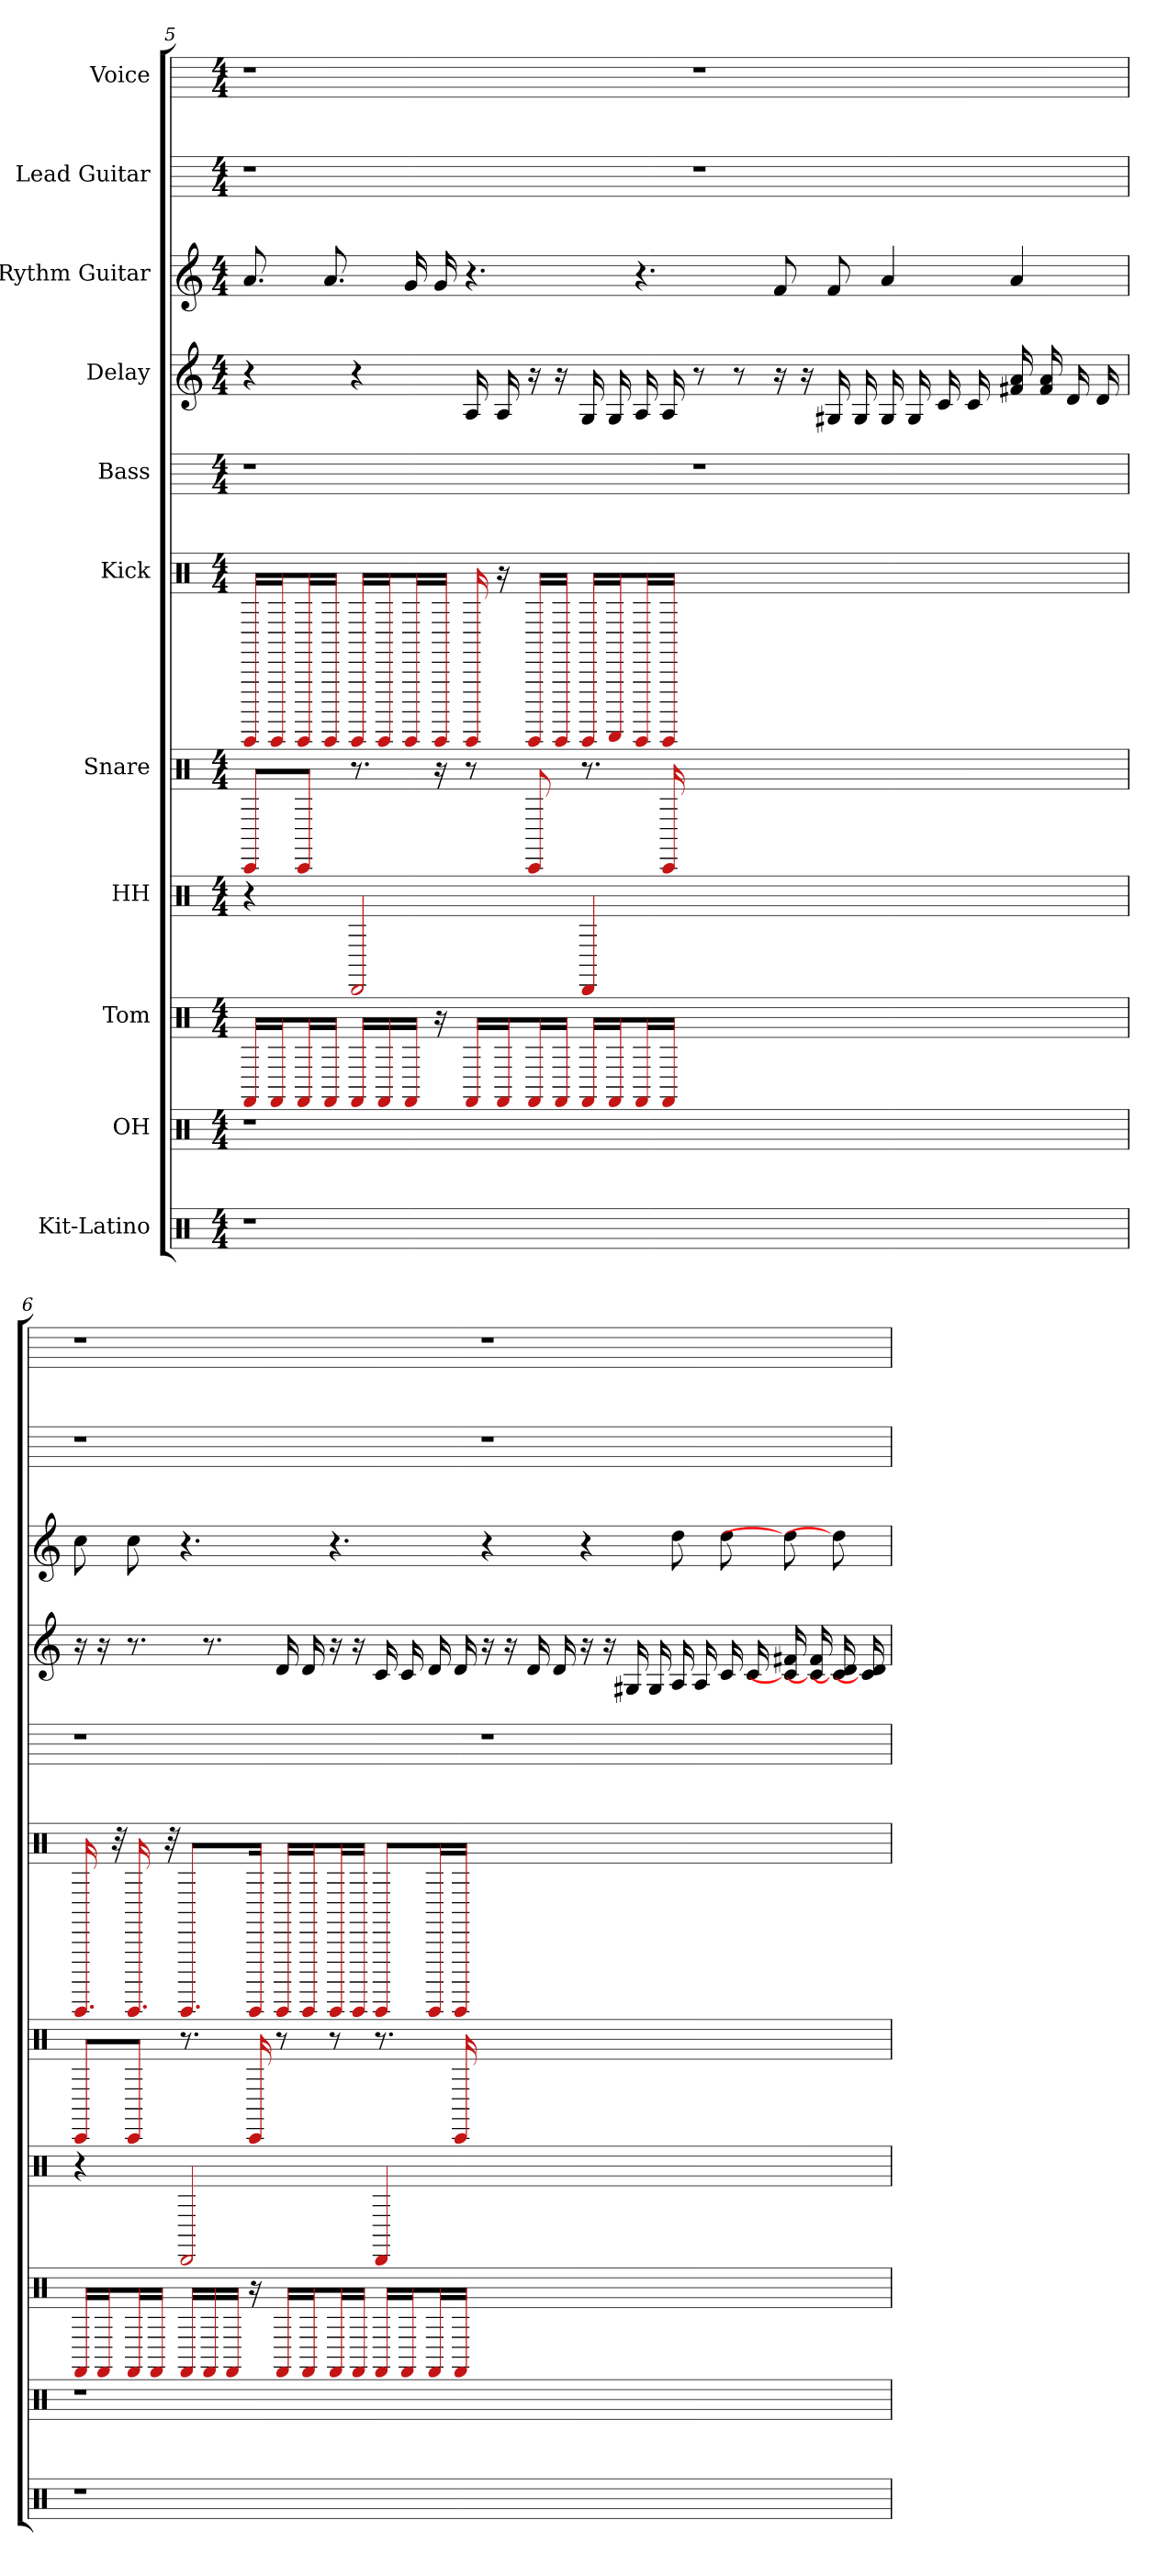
**kern	**kern	**kern	**kern	**kern	**kern	**kern	**kern	**kern	**kern	**kern
*part11	*part10	*part9	*part8	*part7	*part6	*part5	*part4	*part3	*part2	*part1
*staff11	*staff10	*staff9	*staff8	*staff7	*staff6	*staff5	*staff4	*staff3	*staff2	*staff1
*I"Kit-Latino	*I"OH	*I"Tom	*I"HH	*I"Snare	*I"Kick	*I"Bass	*I"Delay	*I"Rythm Guitar	*I"Lead Guitar	*I"Voice
*clefX	*clefX	*clefX	*clefX	*clefX	*clefX	*	*	*	*	*
*k[]	*k[]	*k[]	*k[]	*k[]	*k[]	*k[]	*k[]	*k[]	*k[]	*k[]
*M4/4	*M4/4	*M4/4	*M4/4	*M4/4	*M4/4	*M4/4	*M4/4	*M4/4	*M4/4	*M4/4
=5	=5	=5	=5	=5	=5	=5	=5	=5	=5	=5
1r	1r	16FF#/LL	4r	8CC/L	16CCCC/LL	1r	4r	8.a	1r	1r
.	.	16FF#/J	.	.	16CCCC/J	.	.	.	.	.
.	.	16FF#/L	.	8CC/J	16CCCC/L	.	.	.	.	.
.	.	16FF#/JJ	.	.	16CCCC/JJ	.	.	8.a	.	.
.	.	16FF#/LL	2DD	8.r	16CCCC/LL	.	4r	.	.	.
.	.	16FF#/	.	.	16CCCC/J	.	.	.	.	.
.	.	16FF#/JJ	.	.	16CCCC#/L	.	.	16g	.	.
.	.	16r	.	16r	16CCCC/JJ	.	.	16g	.	.
.	.	16FF#/LL	.	8r	16CCCC	.	16A	4.r	.	.
.	.	16FF#/J	.	.	16r	.	16A	.	.	.
.	.	16FF#/L	.	8CC	16CCCC/LL	.	16r	.	.	.
.	.	16FF#/JJ	.	.	16CCCC/JJ	.	16r	.	.	.
.	.	16FF#/LL	4DD	8.r	16CCCC#/LL	.	16G	.	.	.
.	.	16FF#/J	.	.	16DDDD/J	.	16G	.	.	.
.	.	16FF#/L	.	.	16CCCC#/L	.	16A	4.r	.	.
.	.	16FF#/JJ	.	16CC	16CCCC/JJ	.	16A	.	.	.
1ryy	1ryy	1ryy	1ryy	1ryy	1ryy	1r	8r	.	1r	1r
.	.	.	.	.	.	.	8r	.	.	.
.	.	.	.	.	.	.	16r	8f	.	.
.	.	.	.	.	.	.	16r	.	.	.
.	.	.	.	.	.	.	16G#	8f	.	.
.	.	.	.	.	.	.	16G#	.	.	.
.	.	.	.	.	.	.	16G#	4a	.	.
.	.	.	.	.	.	.	16G#	.	.	.
.	.	.	.	.	.	.	16c	.	.	.
.	.	.	.	.	.	.	16c	.	.	.
.	.	.	.	.	.	.	16a 16f#	4a	.	.
.	.	.	.	.	.	.	16a 16f#	.	.	.
.	.	.	.	.	.	.	16d	.	.	.
.	.	.	.	.	.	.	16d	.	.	.
=6	=6	=6	=6	=6	=6	=6	=6	=6	=6	=6
1r	1r	16FF#/LL	4r	8CC/L	16.CCCC	1r	16r	8cc	1r	1r
.	.	16FF#/J	.	.	.	.	16r	.	.	.
.	.	.	.	.	32r	.	.	.	.	.
.	.	16FF#/L	.	8CC/J	16.CCCC	.	8.r	8cc	.	.
.	.	16FF#/JJ	.	.	.	.	.	.	.	.
.	.	.	.	.	32r	.	.	.	.	.
.	.	16FF#/LL	2DD	8.r	8.CCCC/L	.	.	4.r	.	.
.	.	16FF#/	.	.	.	.	8.r	.	.	.
.	.	16FF#/JJ	.	.	.	.	.	.	.	.
.	.	16r	.	16CC	16CCCC/Jk	.	.	.	.	.
.	.	16FF#/LL	.	8r	16CCCC#/LL	.	16d	.	.	.
.	.	16FF#/J	.	.	16CCCC/J	.	16d	.	.	.
.	.	16FF#/L	.	8r	16CCCC#/L	.	16r	4.r	.	.
.	.	16FF#/JJ	.	.	16CCCC/JJ	.	16r	.	.	.
.	.	16FF#/LL	4DD	8.r	8CCCC/L	.	16c	.	.	.
.	.	16FF#/J	.	.	.	.	16c	.	.	.
.	.	16FF#/L	.	.	16CCCC#/L	.	16d	.	.	.
.	.	16FF#/JJ	.	16CC	16CCCC/JJ	.	16d	.	.	.
1ryy	1ryy	1ryy	1ryy	1ryy	1ryy	1r	16r	4r	1r	1r
.	.	.	.	.	.	.	16r	.	.	.
.	.	.	.	.	.	.	16d	.	.	.
.	.	.	.	.	.	.	16d	.	.	.
.	.	.	.	.	.	.	16r	4r	.	.
.	.	.	.	.	.	.	16r	.	.	.
.	.	.	.	.	.	.	16G#	.	.	.
.	.	.	.	.	.	.	16G#	.	.	.
.	.	.	.	.	.	.	16A	8dd	.	.
.	.	.	.	.	.	.	16A	.	.	.
.	.	.	.	.	.	.	16c	8dd	.	.
.	.	.	.	.	.	.	16c	.	.	.
.	.	.	.	.	.	.	16f# 16c]	8dd]	.	.
.	.	.	.	.	.	.	16f# 16c]	.	.	.
.	.	.	.	.	.	.	16c] 16d	8dd]	.	.
.	.	.	.	.	.	.	16c] 16d	.	.	.
=	=	=	=	=	=	=	=	=	=	=
*-	*-	*-	*-	*-	*-	*-	*-	*-	*-	*-
